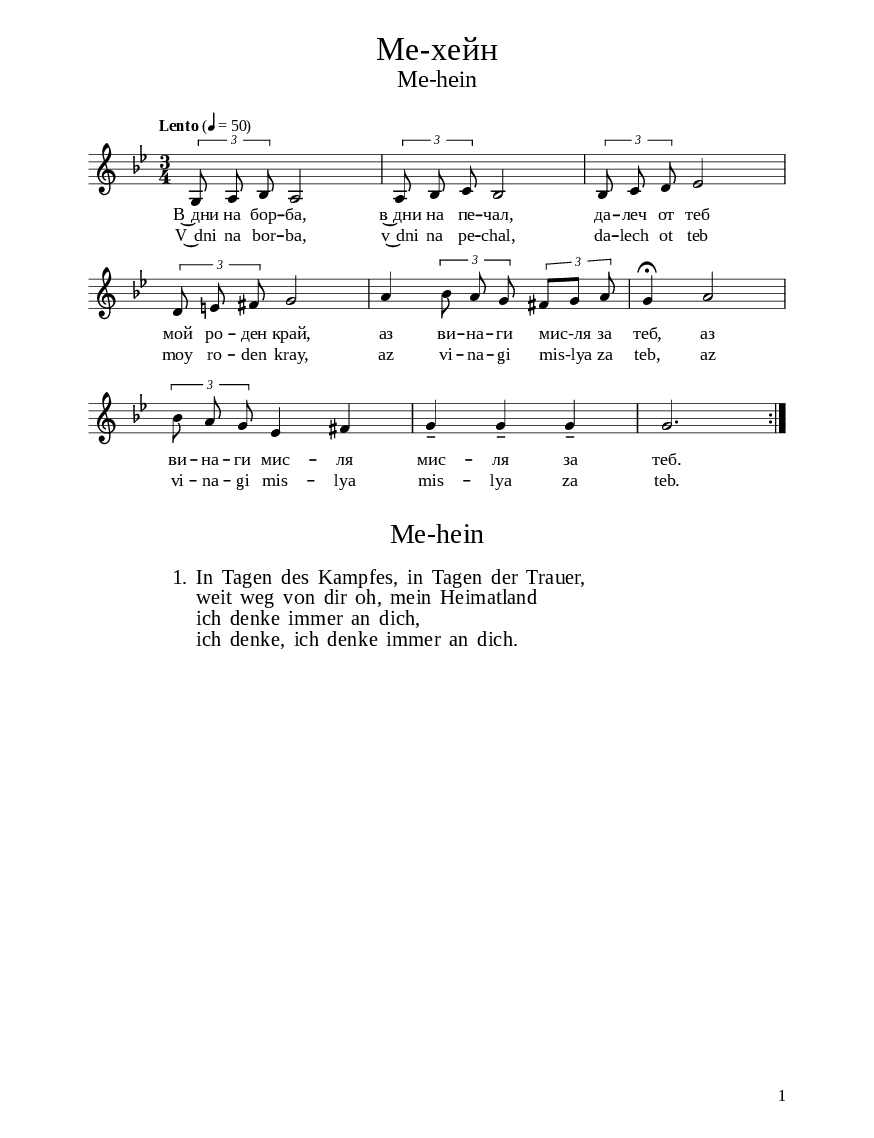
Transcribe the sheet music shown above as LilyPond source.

\version "2.24.0"

% include paper part and global functions
\include "include/globals.ily"

\bookpart {
  \label #'ref175_2
  \tocItem \markup "Ме-хейн – Me-hein "
  \include "include/bookpart-paper.ily"
  \score {
    \include "include/score-layout.ily"

    \new Voice \absolute {
      \clef treble
      \key g \minor
      \time 3/4
      \tempoFunc "Lento" 4 "50"
      \autoBeamOff


      \times 2/3  {
        g8  a8 bes8
      }
      a2 | % 2

      \times 2/3  {
        a8  bes8 c'8
      }
      bes2 | % 3

      \times 2/3  {
        bes8  c'8 d'8
      }
      es'2 \break | % 4

      \times 2/3  {
        d'8  e'8 fis'8
      }
      g'2 | % 5
      a'4
      \times 2/3  {
        bes'8  a'8 g'8
      }

      \times 2/3  {
        fis'8  [g'8]  a'8
      }
      | % 6
      g'4 ^\fermata a'2 \break | % 7

      \times 2/3  {
        bes'8  a'8 g'8
      }
      es'4

      fis'4 | % 8
      g'4 -- g'4 -- g'4 -- | % 9
      g'2. \bar ":|."
    }
    \addlyrics {
      В~дни на бор -- ба, в~дни на пе -- чал,
      да -- леч от теб мой ро -- ден край,
      аз ви -- на -- ги мис-ля за теб,
      аз ви -- на -- ги мис -- ля  мис -- ля за теб.
    }
    \addlyrics {
      V~dni na bor -- ba, v~dni na pe -- chal,
      da -- lech ot teb moy ro -- den kray,
      az vi -- na -- gi mis-lya za teb,
      az vi -- na -- gi mis -- lya  mis -- lya za teb.}

      \header {
        title = \titleFunc "Ме-хейн" "Me-hein"
      }

      \midi{}

    } % score




    % include foreign translation(s) of the song
    \version "2.24.0"

\markup \fill-line { \fontsize #deTitleFontSize "Me-hein" }
\markup \null
\markup \null
\markup \fontsize #deCoupletFontSize {
  \hspace #8
  \override #`(baseline-skip . ,deCoupletBaselineSkip)

  \column {

 \line { 1. In Tagen des Kampfes, in Tagen der Trauer, }
 \line { "   " weit weg von dir oh, mein Heimatland}
 \line { "   " ich denke immer an dich, }
 \line { "   " ich denke, ich denke immer an dich. }

  }
}


  } % bookpart

  % Più mosso
  %
